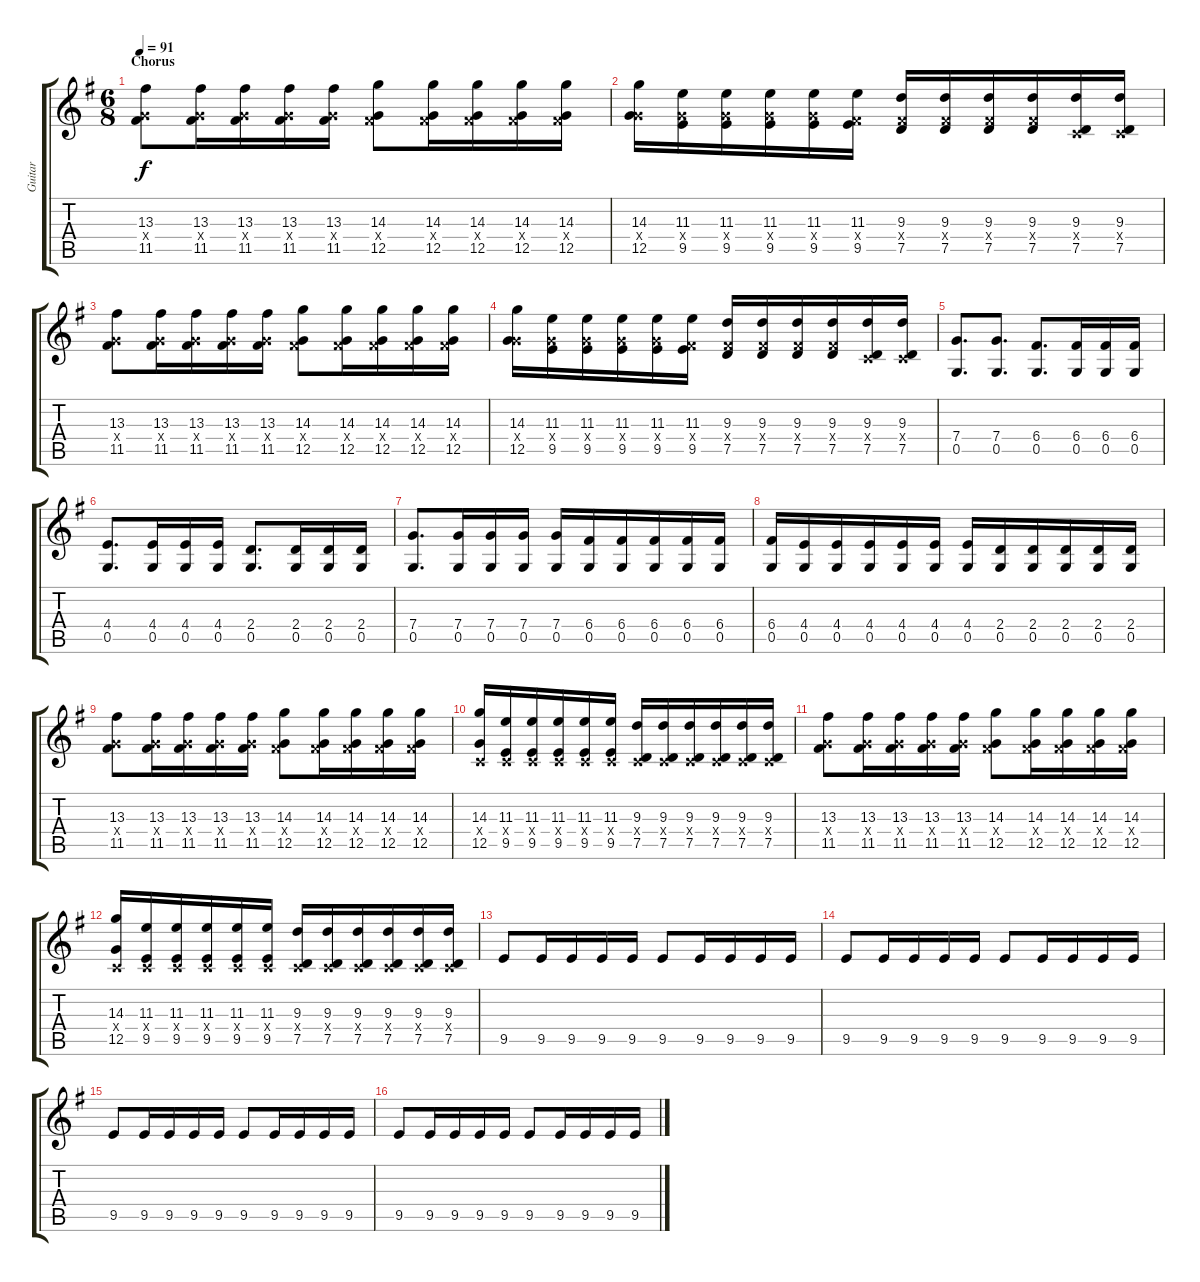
\track ("Guitar" "Guitar") {instrument overdrivenguitar}
\staff {score tabs}
\tuning (D4 A3 F3 C3 G2 C2) {hide}
\ts (6 8)
\section ("" "Chorus")
\tempo 91
\clef g2
\ks eminor
(13.3 7.4{x} 11.5).8{dy f} (13.3 7.4{x} 11.5).16 (13.3 7.4{x} 11.5).16 (13.3 7.4{x} 11.5).16 (13.3 7.4{x} 11.5).16 (14.3 6.4{x} 12.5).8 (14.3 6.4{x} 12.5).16 (14.3 6.4{x} 12.5).16 (14.3 6.4{x} 12.5).16 (14.3 6.4{x} 12.5).16 |
(14.3 7.4{x} 12.5).16 (11.3 7.4{x} 9.5).16 (11.3 7.4{x} 9.5).16 (11.3 7.4{x} 9.5).16 (11.3 7.4{x} 9.5).16 (11.3 6.4{x} 9.5).16 (9.3 6.4{x} 7.5).16 (9.3 6.4{x} 7.5).16 (9.3 6.4{x} 7.5).16 (9.3 6.4{x} 7.5).16 (9.3 0.4{x} 7.5).16 (9.3 0.4{x} 7.5).16 |
(13.3 7.4{x} 11.5).8 (13.3 7.4{x} 11.5).16 (13.3 7.4{x} 11.5).16 (13.3 7.4{x} 11.5).16 (13.3 7.4{x} 11.5).16 (14.3 6.4{x} 12.5).8 (14.3 6.4{x} 12.5).16 (14.3 6.4{x} 12.5).16 (14.3 6.4{x} 12.5).16 (14.3 6.4{x} 12.5).16 |
(14.3 7.4{x} 12.5).16 (11.3 7.4{x} 9.5).16 (11.3 7.4{x} 9.5).16 (11.3 7.4{x} 9.5).16 (11.3 7.4{x} 9.5).16 (11.3 6.4{x} 9.5).16 (9.3 6.4{x} 7.5).16 (9.3 6.4{x} 7.5).16 (9.3 6.4{x} 7.5).16 (9.3 6.4{x} 7.5).16 (9.3 0.4{x} 7.5).16 (9.3 0.4{x} 7.5).16 |
(7.4 0.5).8{d} (7.4 0.5).8{d} (6.4 0.5).8{d} (6.4 0.5).16 (6.4 0.5).16 (6.4 0.5).16 |
(4.4 0.5).8{d} (4.4 0.5).16 (4.4 0.5).16 (4.4 0.5).16 (2.4 0.5).8{d} (2.4 0.5).16 (2.4 0.5).16 (2.4 0.5).16 |
(7.4 0.5).8{d} (7.4 0.5).16 (7.4 0.5).16 (7.4 0.5).16 (7.4 0.5).16 (6.4 0.5).16 (6.4 0.5).16 (6.4 0.5).16 (6.4 0.5).16 (6.4 0.5).16 |
(6.4 0.5).16 (4.4 0.5).16 (4.4 0.5).16 (4.4 0.5).16 (4.4 0.5).16 (4.4 0.5).16 (4.4 0.5).16 (2.4 0.5).16 (2.4 0.5).16 (2.4 0.5).16 (2.4 0.5).16 (2.4 0.5).16 |
(13.3 7.4{x} 11.5).8 (13.3 7.4{x} 11.5).16 (13.3 7.4{x} 11.5).16 (13.3 7.4{x} 11.5).16 (13.3 7.4{x} 11.5).16 (14.3 6.4{x} 12.5).8 (14.3 6.4{x} 12.5).16 (14.3 6.4{x} 12.5).16 (14.3 6.4{x} 12.5).16 (14.3 6.4{x} 12.5).16 |
(14.3 0.4{x} 12.5).16 (11.3 0.4{x} 9.5).16 (11.3 0.4{x} 9.5).16 (11.3 0.4{x} 9.5).16 (11.3 0.4{x} 9.5).16 (11.3 0.4{x} 9.5).16 (9.3 0.4{x} 7.5).16 (9.3 0.4{x} 7.5).16 (9.3 0.4{x} 7.5).16 (9.3 0.4{x} 7.5).16 (9.3 0.4{x} 7.5).16 (9.3 0.4{x} 7.5).16 |
(13.3 7.4{x} 11.5).8 (13.3 7.4{x} 11.5).16 (13.3 7.4{x} 11.5).16 (13.3 7.4{x} 11.5).16 (13.3 7.4{x} 11.5).16 (14.3 6.4{x} 12.5).8 (14.3 6.4{x} 12.5).16 (14.3 6.4{x} 12.5).16 (14.3 6.4{x} 12.5).16 (14.3 6.4{x} 12.5).16 |
(14.3 0.4{x} 12.5).16 (11.3 0.4{x} 9.5).16 (11.3 0.4{x} 9.5).16 (11.3 0.4{x} 9.5).16 (11.3 0.4{x} 9.5).16 (11.3 0.4{x} 9.5).16 (9.3 0.4{x} 7.5).16 (9.3 0.4{x} 7.5).16 (9.3 0.4{x} 7.5).16 (9.3 0.4{x} 7.5).16 (9.3 0.4{x} 7.5).16 (9.3 0.4{x} 7.5).16 |
9.5.8 9.5.16 9.5.16 9.5.16 9.5.16 9.5.8 9.5.16 9.5.16 9.5.16 9.5.16 |
9.5.8 9.5.16 9.5.16 9.5.16 9.5.16 9.5.8 9.5.16 9.5.16 9.5.16 9.5.16 |
9.5.8 9.5.16 9.5.16 9.5.16 9.5.16 9.5.8 9.5.16 9.5.16 9.5.16 9.5.16 |
9.5.8 9.5.16 9.5.16 9.5.16 9.5.16 9.5.8 9.5.16 9.5.16 9.5.16 9.5.16
